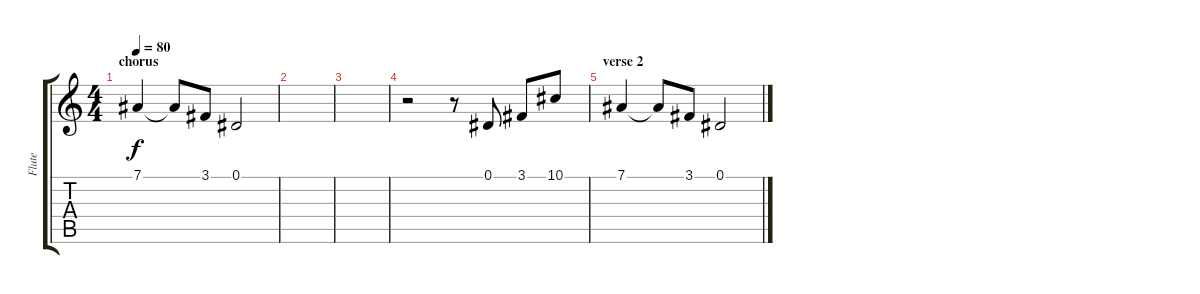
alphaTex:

\track ("Flute" "Flute") {instrument piccolo}
\staff {score tabs}
\tuning (Eb4 Bb3 Gb3 Db3 Ab2 Eb2) {hide}
\ts (4 4)
\section ("" "chorus")
\tempo 80
\clef g2
\ks c
7.1.4{dy f} 7.1{t}.8 3.1.8 0.1.2 |
|
|
r.2 r.8 0.1.8 3.1.8 10.1.8 |
\section ("" "verse 2")
7.1.4 7.1{t}.8 3.1.8 0.1.2
